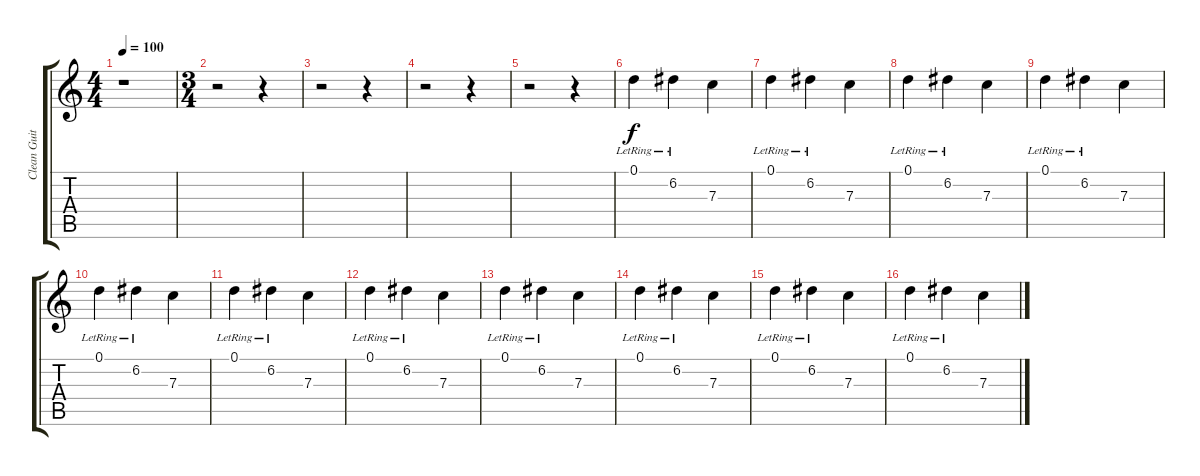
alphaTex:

\track ("Clean Guitar + Fills" "Clean Guit") {instrument acousticguitarsteel}
\staff {score tabs}
\tuning (D4 A3 F3 C3 G2 D2) {hide}
\ts (4 4)
\tempo 100
\clef g2
\ks c
r.1{dy f instrument acousticguitarsteel} |
\ts (3 4)
r.2 r.4 |
r.2 r.4 |
r.2 r.4 |
r.2 r.4 |
0.1{lr}.4{volume 11 instrument acousticguitarsteel} 6.2{lr}.4 7.3.4 |
0.1{lr}.4 6.2{lr}.4 7.3.4 |
0.1{lr}.4 6.2{lr}.4 7.3.4 |
0.1{lr}.4 6.2{lr}.4 7.3.4 |
0.1{lr}.4 6.2{lr}.4 7.3.4 |
0.1{lr}.4 6.2{lr}.4 7.3.4 |
0.1{lr}.4 6.2{lr}.4 7.3.4 |
0.1{lr}.4 6.2{lr}.4 7.3.4 |
0.1{lr}.4 6.2{lr}.4 7.3.4 |
0.1{lr}.4 6.2{lr}.4 7.3.4 |
0.1{lr}.4 6.2{lr}.4 7.3.4
